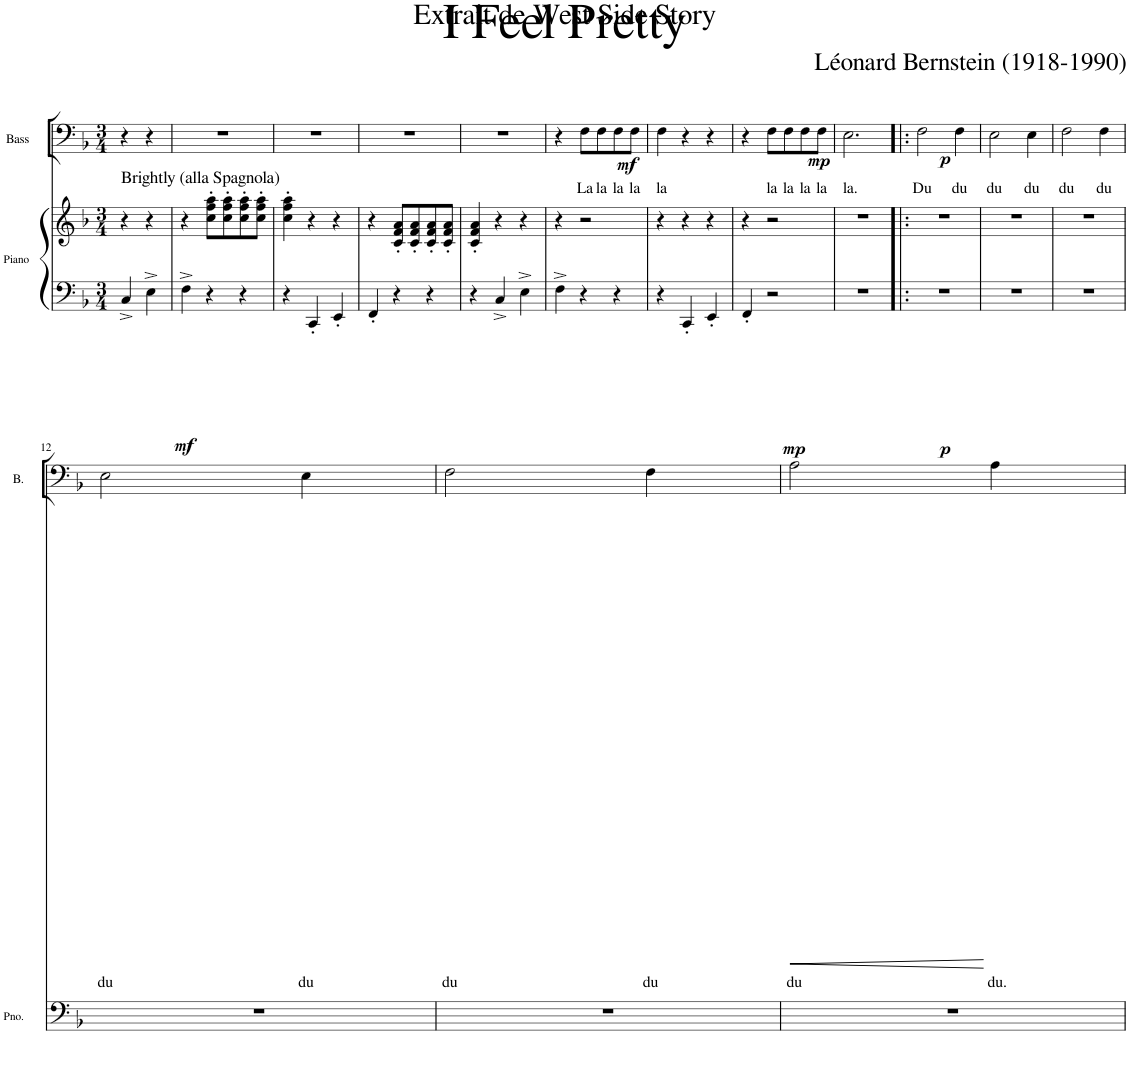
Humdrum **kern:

**kern	**kern	**dynam	**kern	**text	**dynam
*part2	*part2	*part2	*part1	*part1	*part1
*staff3	*staff2	*staff2/3	*staff1	*staff1	*staff1
*I"Piano	*	*	*I"Bass	*	*
*I'Pno.	*	*	*I'B.	*	*
*clefF4	*clefG2	*	*clefF4	*	*
*k[b-]	*k[b-]	*	*k[b-]	*	*
*M3/4	*M3/4	*	*M3/4	*	*
=	=	=	=	=	=
!	!LO:TX:a:t=Brightly (alla Spagnola)	!	!	!	!
!	!	!LO:DY:b=2	!	!	!
4C^/	4r	mf	4r	.	.
4E^\	4r	.	4r	.	.
=1	=1	=1	=1	=1	=1
4F^\	4r	.	2.r	.	.
4r	8cc\' 8ff\' 8aa\'L	.	.	.	.
.	8cc\' 8ff\' 8aa\'	.	.	.	.
4r	8cc\' 8ff\' 8aa\'	.	.	.	.
.	8cc\' 8ff\' 8aa\'J	.	.	.	.
=2	=2	=2	=2	=2	=2
4r	4cc\' 4ff\' 4aa\'	.	2.r	.	.
4CC'/	4r	.	.	.	.
4EE'/	4r	.	.	.	.
=3	=3	=3	=3	=3	=3
4FF'/	4r	.	2.r	.	.
4r	8c/' 8f/' 8a/'L	.	.	.	.
.	8c/' 8f/' 8a/'	.	.	.	.
4r	8c/' 8f/' 8a/'	.	.	.	.
.	8c/' 8f/' 8a/'J	.	.	.	.
=4	=4	=4	=4	=4	=4
4r	4c/' 4f/' 4a/'	.	2.r	.	.
4C^/	4r	.	.	.	.
4E^\	4r	.	.	.	.
=5	=5	=5	=5	=5	=5
4F^\	4r	.	4r	.	.
!	!	!	!	!LO:LY:b	!LO:DY:b
4r	2r	.	8F\L	La	mf
!	!	!	!	!LO:LY:b	!
.	.	.	8F\	la	.
!	!	!	!	!LO:LY:b	!
4r	.	.	8F\	la	.
!	!	!	!	!LO:LY:b	!
.	.	.	8F\J	la	.
=6	=6	=6	=6	=6	=6
!	!	!	!	!LO:LY:b	!
4r	4r	.	4F\	la	.
4CC'/	4r	.	4r	.	.
4EE'/	4r	.	4r	.	.
=7	=7	=7	=7	=7	=7
4FF'/	4r	.	4r	.	.
!	!	!LO:DY:b=2	!	!LO:LY:b	!LO:DY:b
2r	2r	mp	8F\L	la	mp
!	!	!	!	!LO:LY:b	!
.	.	.	8F\	la	.
!	!	!	!	!LO:LY:b	!
.	.	.	8F\	la	.
!	!	!	!	!LO:LY:b	!
.	.	.	8F\J	la	.
=8	=8	=8	=8	=8	=8
!	!	!	!	!LO:LY:b	!
2.r	2.r	.	2.E\	la.	.
=9!|:	=9!|:	=9!|:	=9!|:	=9!|:	=9!|:
!	!	!LO:DY:b=2	!	!LO:LY:b	!LO:DY:b
2.r	2.r	p	2F\	Du	p
!	!	!	!	!LO:LY:b	!
.	.	.	4F\	du	.
=10	=10	=10	=10	=10	=10
!	!	!	!	!LO:LY:b	!
2.r	2.r	.	2E\	du	.
!	!	!	!	!LO:LY:b	!
.	.	.	4E\	du	.
=11	=11	=11	=11	=11	=11
!	!	!	!	!LO:LY:b	!
2.r	2.r	.	2F\	du	.
!	!	!	!	!LO:LY:b	!
.	.	.	4F\	du	.
!!LO:LB:g=z
=12	=12	=12	=12	=12	=12
!	!	!	!	!LO:LY:b	!
2.r	2.r	.	2E\	du	.
!	!	!	!	!LO:LY:b	!
.	.	.	4E\	du	.
=13	=13	=13	=13	=13	=13
!	!	!	!	!LO:LY:b	!
2.r	2.r	.	2F\	du	.
!	!	!	!	!LO:LY:b	!
.	.	.	4F\	du	.
=14	=14	=14	=14	=14	=14
!	!	!	!	!LO:LY:b	!LO:HP:b
2.r	2.r	.	2A\	du	<
!	!	!	!	!LO:LY:b	!
.	.	.	4A\	du.	[
=	=	=	=	=	=
*-	*-	*-	*-	*-	*-
